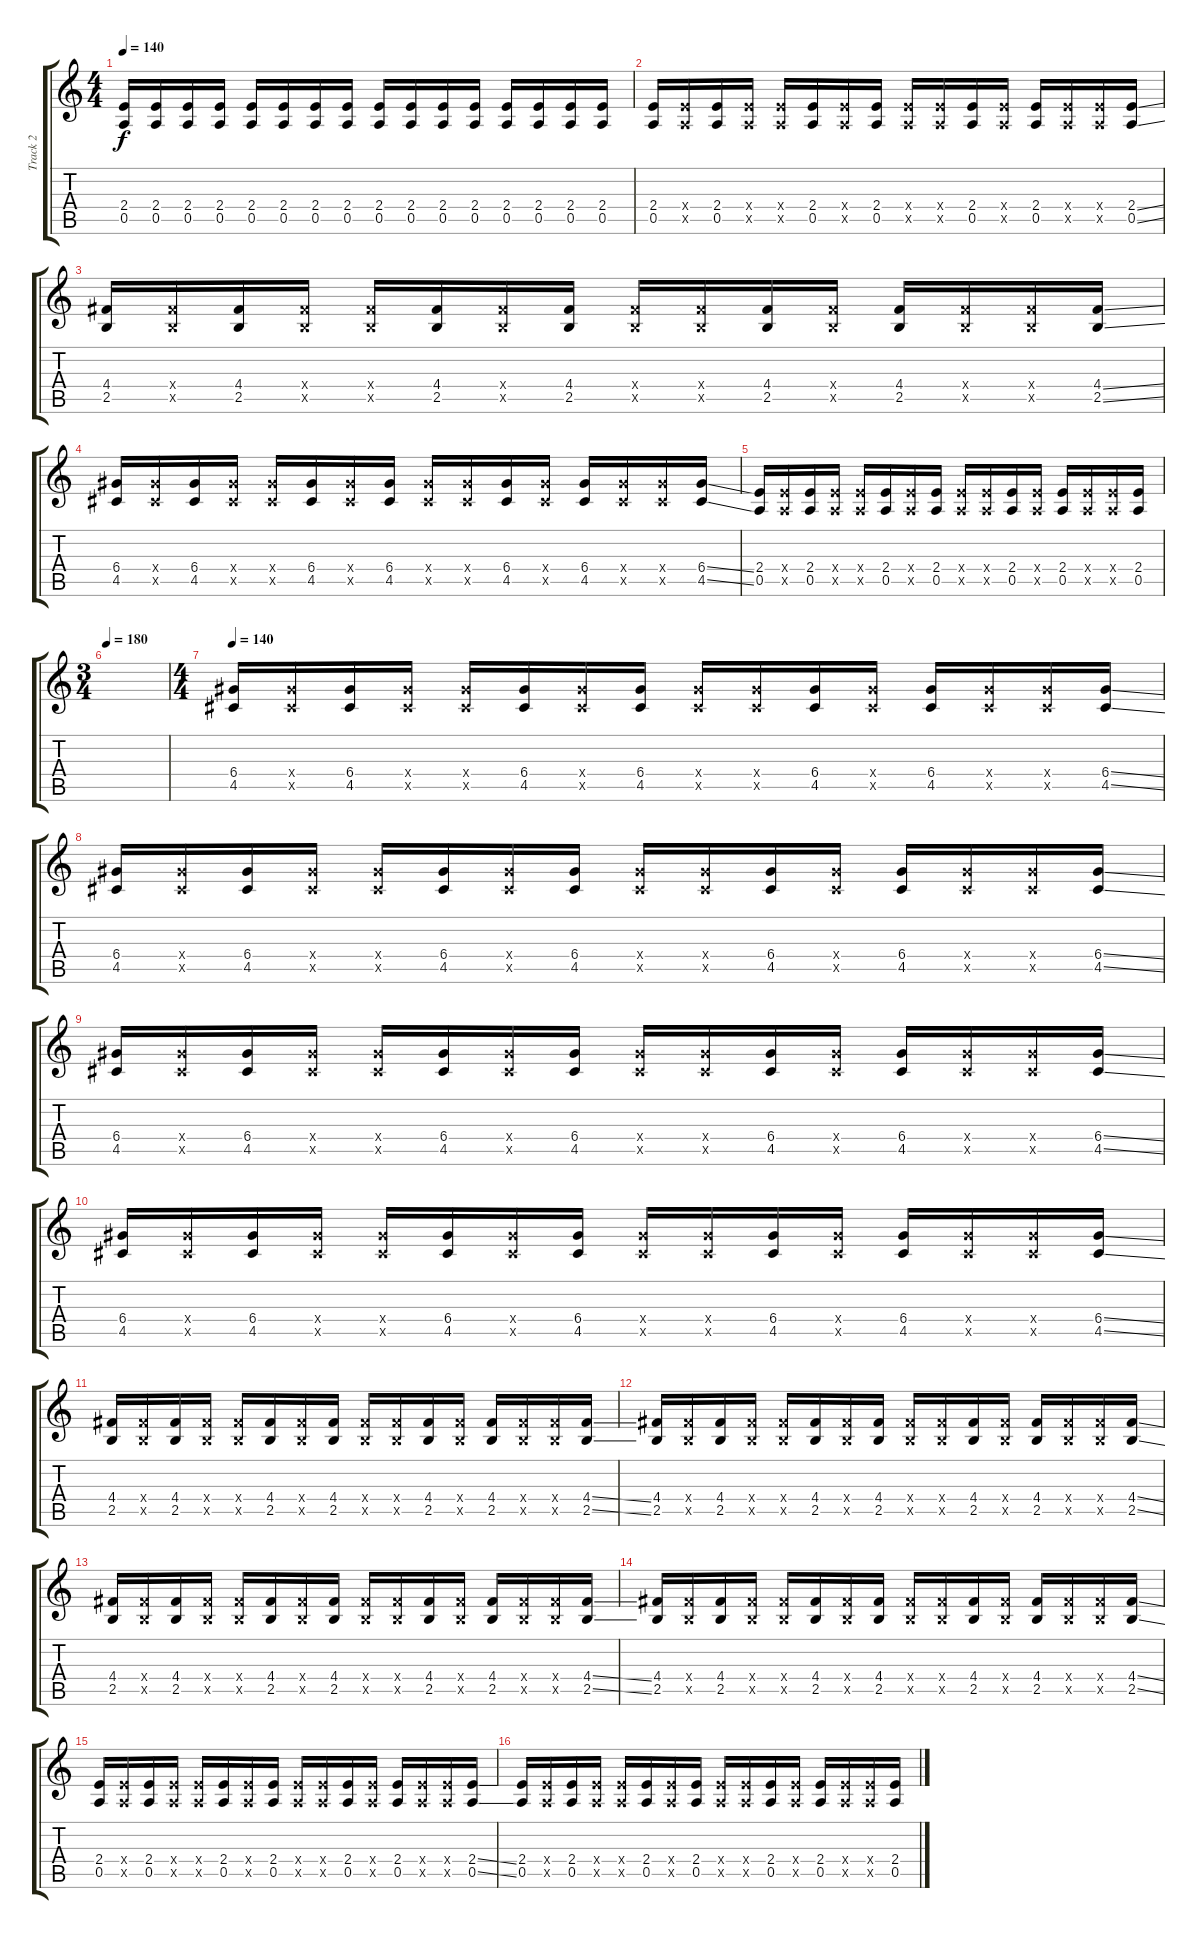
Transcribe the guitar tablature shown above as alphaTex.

\track ("Track 2" "Track 2") {instrument distortionguitar}
\staff {score tabs}
\tuning (E4 B3 G3 D3 A2 E2) {hide}
\ts (4 4)
\tempo 140
\clef g2
\ks c
(2.4 0.5).16{dy f} (2.4 0.5).16 (2.4 0.5).16 (2.4 0.5).16 (2.4 0.5).16 (2.4 0.5).16 (2.4 0.5).16 (2.4 0.5).16 (2.4 0.5).16 (2.4 0.5).16 (2.4 0.5).16 (2.4 0.5).16 (2.4 0.5).16 (2.4 0.5).16 (2.4 0.5).16 (2.4 0.5).16 |
(2.4 0.5).16{volume 10} (2.4{x} 0.5{x}).16 (2.4 0.5).16 (2.4{x} 0.5{x}).16 (2.4{x} 0.5{x}).16 (2.4 0.5).16 (2.4{x} 0.5{x}).16 (2.4 0.5).16 (2.4{x} 0.5{x}).16 (2.4{x} 0.5{x}).16 (2.4 0.5).16 (2.4{x} 0.5{x}).16 (2.4 0.5).16 (2.4{x} 0.5{x}).16 (2.4{x} 0.5{x}).16 (2.4{ss} 0.5{ss}).16 |
(4.4 2.5).16 (4.4{x} 2.5{x}).16 (4.4 2.5).16 (4.4{x} 2.5{x}).16 (4.4{x} 2.5{x}).16 (4.4 2.5).16 (4.4{x} 2.5{x}).16 (4.4 2.5).16 (4.4{x} 2.5{x}).16 (4.4{x} 2.5{x}).16 (4.4 2.5).16 (4.4{x} 2.5{x}).16 (4.4 2.5).16 (4.4{x} 2.5{x}).16 (4.4{x} 2.5{x}).16 (4.4{ss} 2.5{ss}).16 |
(6.4 4.5).16 (6.4{x} 4.5{x}).16 (6.4 4.5).16 (6.4{x} 4.5{x}).16 (6.4{x} 4.5{x}).16 (6.4 4.5).16 (6.4{x} 4.5{x}).16 (6.4 4.5).16 (6.4{x} 4.5{x}).16 (6.4{x} 4.5{x}).16 (6.4 4.5).16 (6.4{x} 4.5{x}).16 (6.4 4.5).16 (6.4{x} 4.5{x}).16 (6.4{x} 4.5{x}).16 (6.4{ss} 4.5{ss}).16 |
(2.4 0.5).16 (2.4{x} 0.5{x}).16 (2.4 0.5).16 (2.4{x} 0.5{x}).16 (2.4{x} 0.5{x}).16 (2.4 0.5).16 (2.4{x} 0.5{x}).16 (2.4 0.5).16 (2.4{x} 0.5{x}).16 (2.4{x} 0.5{x}).16 (2.4 0.5).16 (2.4{x} 0.5{x}).16 (2.4 0.5).16 (2.4{x} 0.5{x}).16 (2.4{x} 0.5{x}).16 (2.4 0.5).16 |
\ts (3 4)
\tempo 180
|
\ts (4 4)
\tempo 140
(6.4 4.5).16 (6.4{x} 4.5{x}).16 (6.4 4.5).16 (6.4{x} 4.5{x}).16 (6.4{x} 4.5{x}).16 (6.4 4.5).16 (6.4{x} 4.5{x}).16 (6.4 4.5).16 (6.4{x} 4.5{x}).16 (6.4{x} 4.5{x}).16 (6.4 4.5).16 (6.4{x} 4.5{x}).16 (6.4 4.5).16 (6.4{x} 4.5{x}).16 (6.4{x} 4.5{x}).16 (6.4{ss} 4.5{ss}).16 |
(6.4 4.5).16 (6.4{x} 4.5{x}).16 (6.4 4.5).16 (6.4{x} 4.5{x}).16 (6.4{x} 4.5{x}).16 (6.4 4.5).16 (6.4{x} 4.5{x}).16 (6.4 4.5).16 (6.4{x} 4.5{x}).16 (6.4{x} 4.5{x}).16 (6.4 4.5).16 (6.4{x} 4.5{x}).16 (6.4 4.5).16 (6.4{x} 4.5{x}).16 (6.4{x} 4.5{x}).16 (6.4{ss} 4.5{ss}).16 |
(6.4 4.5).16 (6.4{x} 4.5{x}).16 (6.4 4.5).16 (6.4{x} 4.5{x}).16 (6.4{x} 4.5{x}).16 (6.4 4.5).16 (6.4{x} 4.5{x}).16 (6.4 4.5).16 (6.4{x} 4.5{x}).16 (6.4{x} 4.5{x}).16 (6.4 4.5).16 (6.4{x} 4.5{x}).16 (6.4 4.5).16 (6.4{x} 4.5{x}).16 (6.4{x} 4.5{x}).16 (6.4{ss} 4.5{ss}).16 |
(6.4 4.5).16 (6.4{x} 4.5{x}).16 (6.4 4.5).16 (6.4{x} 4.5{x}).16 (6.4{x} 4.5{x}).16 (6.4 4.5).16 (6.4{x} 4.5{x}).16 (6.4 4.5).16 (6.4{x} 4.5{x}).16 (6.4{x} 4.5{x}).16 (6.4 4.5).16 (6.4{x} 4.5{x}).16 (6.4 4.5).16 (6.4{x} 4.5{x}).16 (6.4{x} 4.5{x}).16 (6.4{ss} 4.5{ss}).16 |
(4.4 2.5).16 (4.4{x} 2.5{x}).16 (4.4 2.5).16 (4.4{x} 2.5{x}).16 (4.4{x} 2.5{x}).16 (4.4 2.5).16 (4.4{x} 2.5{x}).16 (4.4 2.5).16 (4.4{x} 2.5{x}).16 (4.4{x} 2.5{x}).16 (4.4 2.5).16 (4.4{x} 2.5{x}).16 (4.4 2.5).16 (4.4{x} 2.5{x}).16 (4.4{x} 2.5{x}).16 (4.4{ss} 2.5{ss}).16 |
(4.4 2.5).16 (4.4{x} 2.5{x}).16 (4.4 2.5).16 (4.4{x} 2.5{x}).16 (4.4{x} 2.5{x}).16 (4.4 2.5).16 (4.4{x} 2.5{x}).16 (4.4 2.5).16 (4.4{x} 2.5{x}).16 (4.4{x} 2.5{x}).16 (4.4 2.5).16 (4.4{x} 2.5{x}).16 (4.4 2.5).16 (4.4{x} 2.5{x}).16 (4.4{x} 2.5{x}).16 (4.4{ss} 2.5{ss}).16 |
(4.4 2.5).16 (4.4{x} 2.5{x}).16 (4.4 2.5).16 (4.4{x} 2.5{x}).16 (4.4{x} 2.5{x}).16 (4.4 2.5).16 (4.4{x} 2.5{x}).16 (4.4 2.5).16 (4.4{x} 2.5{x}).16 (4.4{x} 2.5{x}).16 (4.4 2.5).16 (4.4{x} 2.5{x}).16 (4.4 2.5).16 (4.4{x} 2.5{x}).16 (4.4{x} 2.5{x}).16 (4.4{ss} 2.5{ss}).16 |
(4.4 2.5).16 (4.4{x} 2.5{x}).16 (4.4 2.5).16 (4.4{x} 2.5{x}).16 (4.4{x} 2.5{x}).16 (4.4 2.5).16 (4.4{x} 2.5{x}).16 (4.4 2.5).16 (4.4{x} 2.5{x}).16 (4.4{x} 2.5{x}).16 (4.4 2.5).16 (4.4{x} 2.5{x}).16 (4.4 2.5).16 (4.4{x} 2.5{x}).16 (4.4{x} 2.5{x}).16 (4.4{ss} 2.5{ss}).16 |
(2.4 0.5).16{volume 10} (2.4{x} 0.5{x}).16 (2.4 0.5).16 (2.4{x} 0.5{x}).16 (2.4{x} 0.5{x}).16 (2.4 0.5).16 (2.4{x} 0.5{x}).16 (2.4 0.5).16 (2.4{x} 0.5{x}).16 (2.4{x} 0.5{x}).16 (2.4 0.5).16 (2.4{x} 0.5{x}).16 (2.4 0.5).16 (2.4{x} 0.5{x}).16 (2.4{x} 0.5{x}).16 (2.4{ss} 0.5{ss}).16 |
(2.4 0.5).16{volume 10} (2.4{x} 0.5{x}).16 (2.4 0.5).16 (2.4{x} 0.5{x}).16 (2.4{x} 0.5{x}).16 (2.4 0.5).16 (2.4{x} 0.5{x}).16 (2.4 0.5).16 (2.4{x} 0.5{x}).16 (2.4{x} 0.5{x}).16 (2.4 0.5).16 (2.4{x} 0.5{x}).16 (2.4 0.5).16 (2.4{x} 0.5{x}).16 (2.4{x} 0.5{x}).16 (2.4{ss} 0.5{ss}).16
